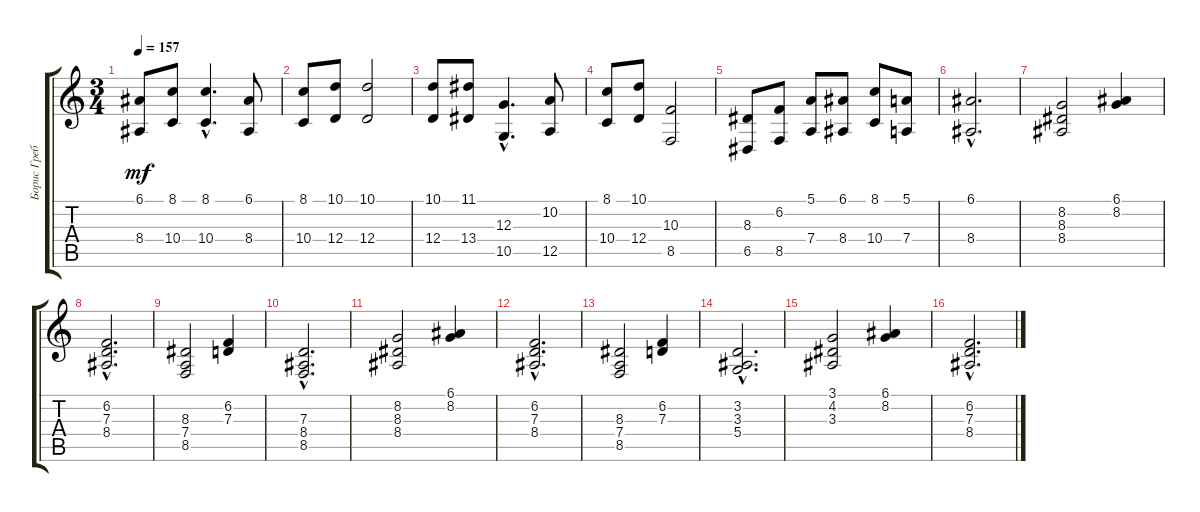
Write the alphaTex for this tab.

\track ("Борис Гребенщиков" "Борис Греб") {instrument accordion}
\staff {score tabs}
\tuning (E4 B3 G3 D3 A2 E2) {hide}
\ts (3 4)
\tempo 157
\clef g2
\ks c
(6.1 8.4).8{dy mf} (8.1 10.4).8 (8.1{hac} 10.4{hac}).4{d} (6.1 8.4).8 |
(8.1 10.4).8 (10.1 12.4).8 (10.1 12.4).2 |
(10.1 12.4).8 (11.1 13.4).8 (12.3{hac} 10.5{hac}).4{d} (10.2 12.5).8 |
(8.1 10.4).8 (10.1 12.4).8 (10.3 8.5).2 |
(8.3 6.5).8 (6.2 8.5).8 (5.1 7.4).8 (6.1 8.4).8 (8.1 10.4).8 (5.1 7.4).8 |
(6.1{hac} 8.4{hac}).2{d} |
(8.2 8.3 8.4).2 (6.1 8.2).4 |
(6.2{hac} 7.3{hac} 8.4{hac}).2{d} |
(8.3 7.4 8.5).2 (6.2 7.3).4 |
(7.3{hac} 8.4{hac} 8.5{hac}).2{d} |
(8.2 8.3 8.4).2 (6.1 8.2).4 |
(6.2{hac} 7.3{hac} 8.4{hac}).2{d} |
(8.3 7.4 8.5).2 (6.2 7.3).4 |
(3.2{hac} 3.3{hac} 5.4{hac}).2{d} |
(3.1 4.2 3.3).2 (6.1 8.2).4 |
(6.2{hac} 7.3{hac} 8.4{hac}).2{d}
